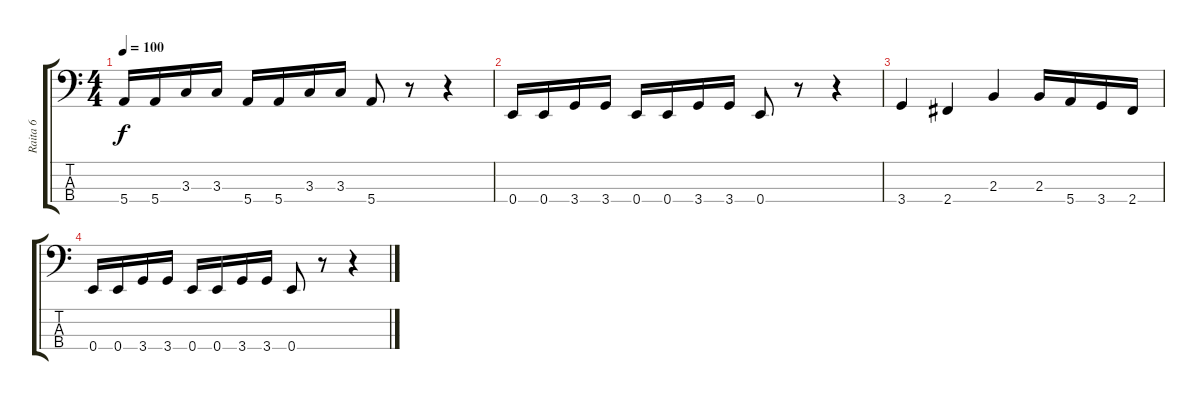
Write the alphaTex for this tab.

\track ("Raita 6" "Raita 6") {instrument electricbassfinger}
\staff {score tabs}
\tuning (G2 D2 A1 E1) {hide}
\ts (4 4)
\tempo 100
\clef f4
\ks c
5.4.16{dy f} 5.4.16 3.3.16 3.3.16 5.4.16 5.4.16 3.3.16 3.3.16 5.4.8 r.8 r.4 |
0.4.16 0.4.16 3.4.16 3.4.16 0.4.16 0.4.16 3.4.16 3.4.16 0.4.8 r.8 r.4 |
3.4.4 2.4.4 2.3.4 2.3.16 5.4.16 3.4.16 2.4.16 |
0.4.16 0.4.16 3.4.16 3.4.16 0.4.16 0.4.16 3.4.16 3.4.16 0.4.8 r.8 r.4
